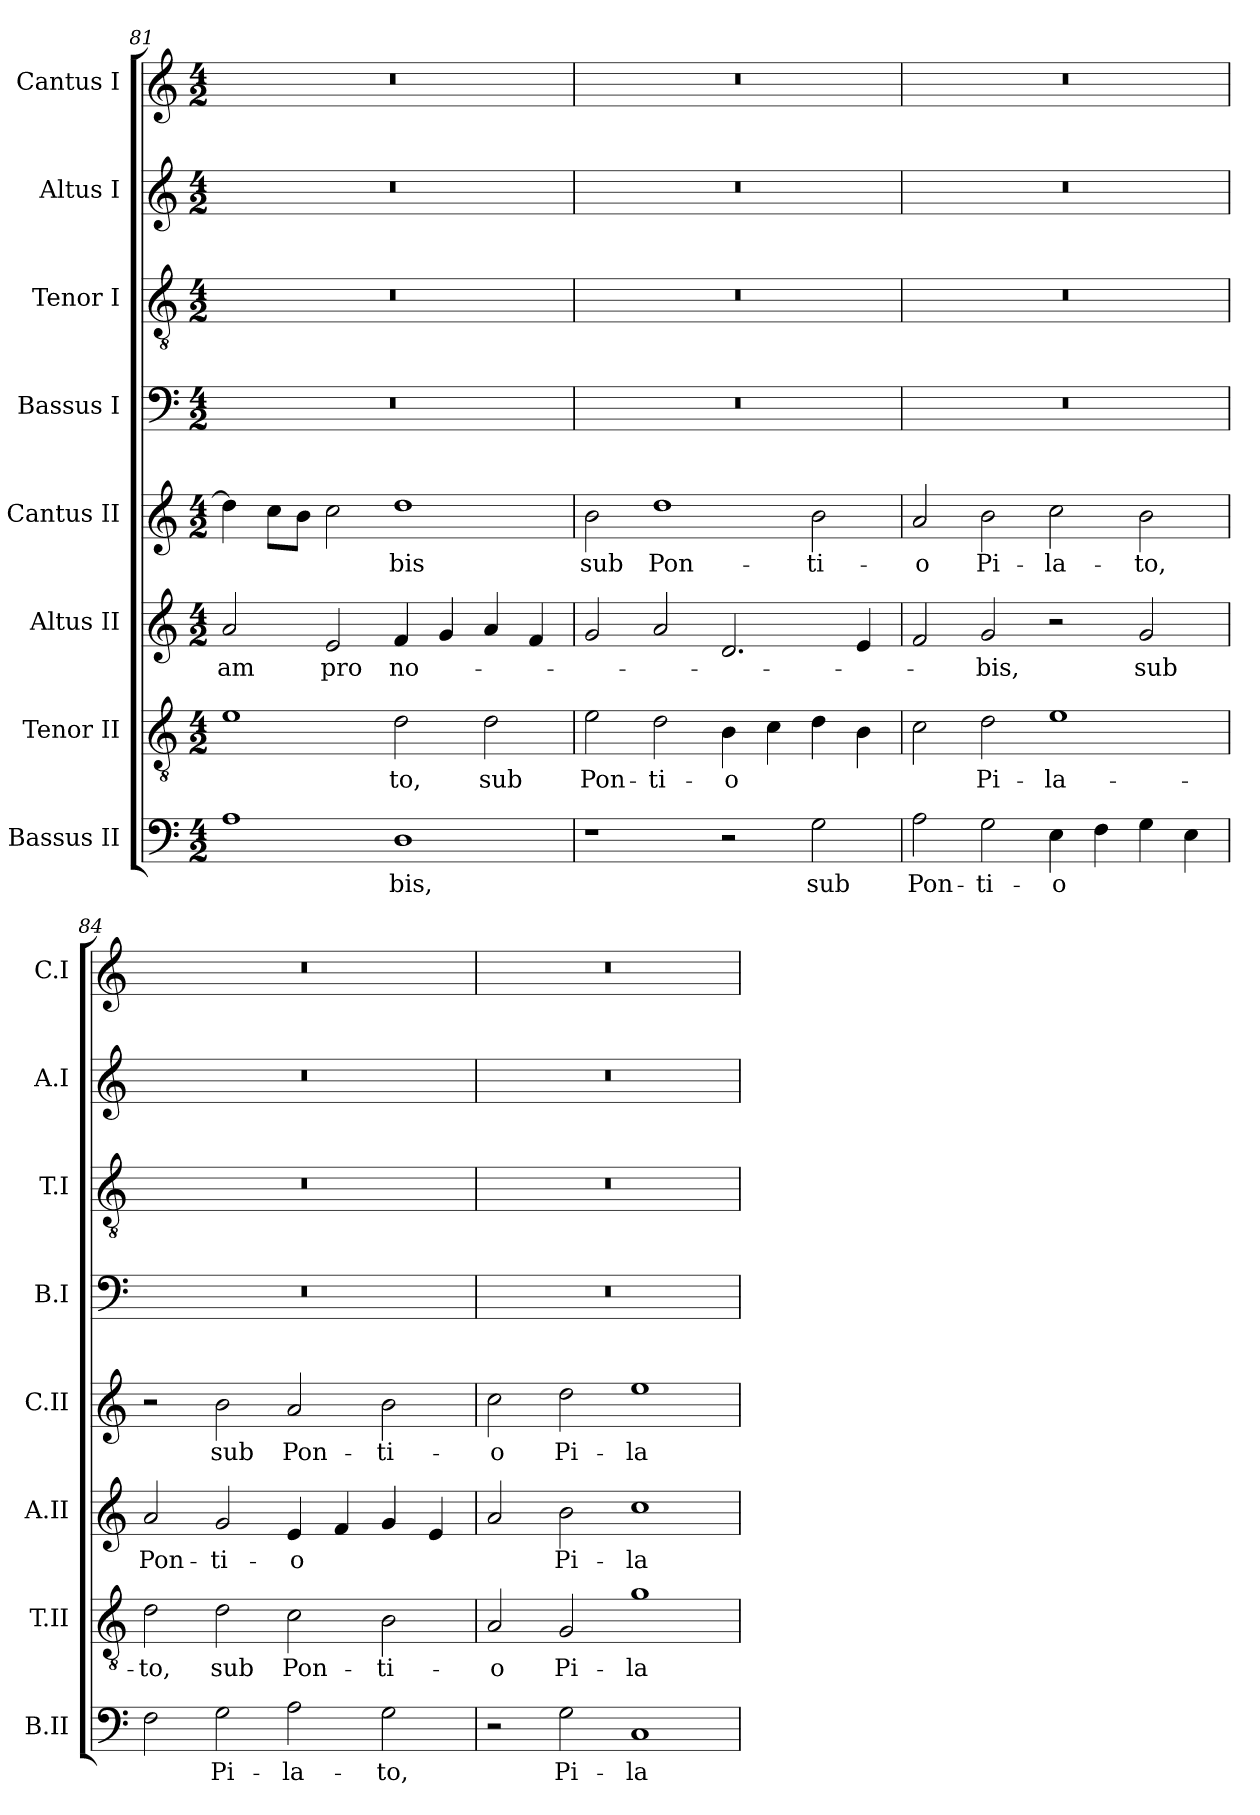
**kern	**text	**kern	**text	**kern	**text	**kern	**text	**kern	**kern	**kern	**kern
*part8	*part8	*part7	*part7	*part6	*part6	*part5	*part5	*part4	*part3	*part2	*part1
*staff8	*staff8	*staff7	*staff7	*staff6	*staff6	*staff5	*staff5	*staff4	*staff3	*staff2	*staff1
*I"Bassus II	*	*I"Tenor II	*	*I"Altus II	*	*I"Cantus II	*	*I"Bassus I	*I"Tenor I	*I"Altus I	*I"Cantus I
*I'B.II	*	*I'T.II	*	*I'A.II	*	*I'C.II	*	*I'B.I	*I'T.I	*I'A.I	*I'C.I
*clefF4	*	*clefGv2	*	*clefG2	*	*clefG2	*	*clefF4	*clefGv2	*clefG2	*clefG2
*	*	*ITrd7c12	*	*	*	*	*	*	*ITrd7c12	*	*
*k[]	*	*k[]	*	*k[]	*	*k[]	*	*k[]	*k[]	*k[]	*k[]
*C:	*	*C:	*	*C:	*	*C:	*	*C:	*C:	*C:	*C:
*M4/2	*	*M4/2	*	*M4/2	*	*M4/2	*	*M4/2	*M4/2	*M4/2	*M4/2
=81	=81	=81	=81	=81	=81	=81	=81	=81	=81	=81	=81
1A\	.	1E\	.	2a/	-am	4dd\]	.	0r	0r	0r	0r
.	.	.	.	.	.	8cc\L	.	.	.	.	.
.	.	.	.	.	.	8b\J	.	.	.	.	.
.	.	.	.	2e/	pro	2cc\	.	.	.	.	.
1D\	-bis,	2D\	-to,	4f/	no-	1dd\	-bis	.	.	.	.
.	.	.	.	4g/	.	.	.	.	.	.	.
.	.	2D\	sub	4a/	.	.	.	.	.	.	.
.	.	.	.	4f/	.	.	.	.	.	.	.
=82	=82	=82	=82	=82	=82	=82	=82	=82	=82	=82	=82
1r	.	2E\	Pon-	2g/	.	2b\	sub	0r	0r	0r	0r
.	.	2D\	-ti-	2a/	.	1dd\	Pon-	.	.	.	.
2r	.	4BB\	-o	2.d/	.	.	.	.	.	.	.
.	.	4C\	.	.	.	.	.	.	.	.	.
2G\	sub	4D\	.	.	.	2b\	-ti-	.	.	.	.
.	.	4BB\	.	4e/	.	.	.	.	.	.	.
=83	=83	=83	=83	=83	=83	=83	=83	=83	=83	=83	=83
2A\	Pon-	2C\	.	2f/	.	2a/	-o	0r	0r	0r	0r
2G\	-ti-	2D\	Pi-	2g/	-bis,	2b\	Pi-	.	.	.	.
4E\	-o	1E\	-la-	2r	.	2cc\	-la-	.	.	.	.
4F\	.	.	.	.	.	.	.	.	.	.	.
4G\	.	.	.	2g/	sub	2b\	-to,	.	.	.	.
4E\	.	.	.	.	.	.	.	.	.	.	.
=84	=84	=84	=84	=84	=84	=84	=84	=84	=84	=84	=84
2F\	.	2D\	-to,	2a/	Pon-	2r	.	0r	0r	0r	0r
2G\	Pi-	2D\	sub	2g/	-ti-	2b\	sub	.	.	.	.
2A\	-la-	2C\	Pon-	4e/	-o	2a/	Pon-	.	.	.	.
.	.	.	.	4f/	.	.	.	.	.	.	.
2G\	-to,	2BB\	-ti-	4g/	.	2b\	-ti-	.	.	.	.
.	.	.	.	4e/	.	.	.	.	.	.	.
=85	=85	=85	=85	=85	=85	=85	=85	=85	=85	=85	=85
2r	.	2AA/	-o	2a/	.	2cc\	-o	0r	0r	0r	0r
2G\	Pi-	2GG/	Pi-	2b\	Pi-	2dd\	Pi-	.	.	.	.
1C/	-la-	1G\	-la-	1cc\	-la-	1ee\	-la-	.	.	.	.
=	=	=	=	=	=	=	=	=	=	=	=
*-	*-	*-	*-	*-	*-	*-	*-	*-	*-	*-	*-
